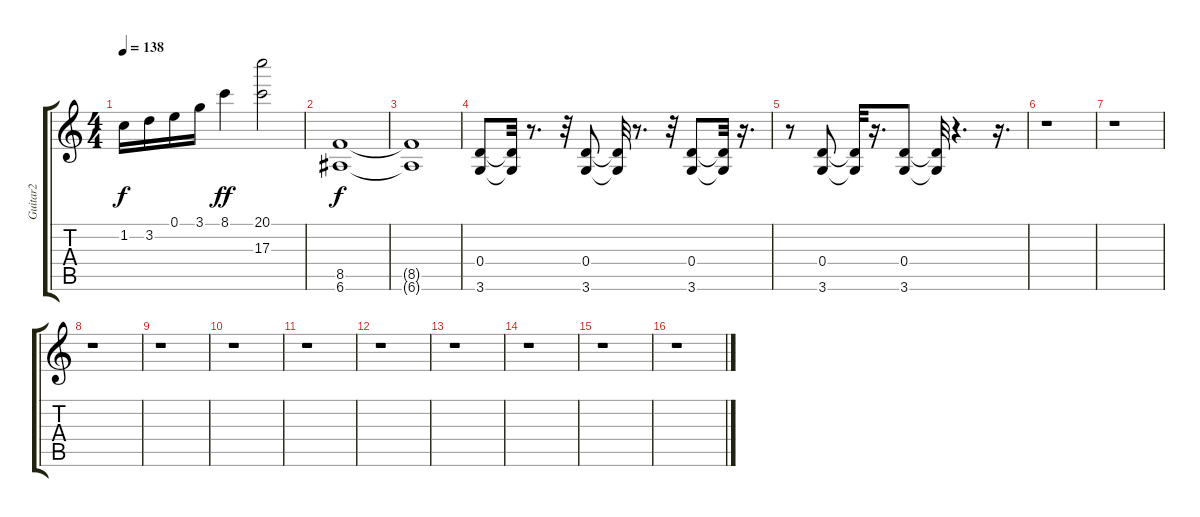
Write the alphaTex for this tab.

\track ("Guitar2" "Guitar2") {instrument distortionguitar}
\staff {score tabs}
\tuning (E4 B3 G3 D3 A2 E2) {hide}
\ts (4 4)
\tempo 138
\clef g2
\ks c
1.2.16{dy f} 3.2.16 0.1.16 3.1.16 8.1.4{dy ff} (20.1 17.3).2 |
(8.5 6.6).1{dy f} |
(8.5{t} 6.6{t}).1 |
(0.4 3.6).8 (0.4{t} 3.6{t}).32 r.8{d} r.32 (0.4 3.6).8 (0.4{t} 3.6{t}).32 r.8{d} r.32 (0.4 3.6).8 (0.4{t} 3.6{t}).32 r.16{d} |
r.8 (0.4 3.6).8 (0.4{t} 3.6{t}).32 r.16{d} (0.4 3.6).8 (0.4{t} 3.6{t}).32 r.4{d} r.16{d} |
r.1 |
r.1 |
r.1 |
r.1 |
r.1 |
r.1 |
r.1 |
r.1 |
r.1 |
r.1 |
r.1
